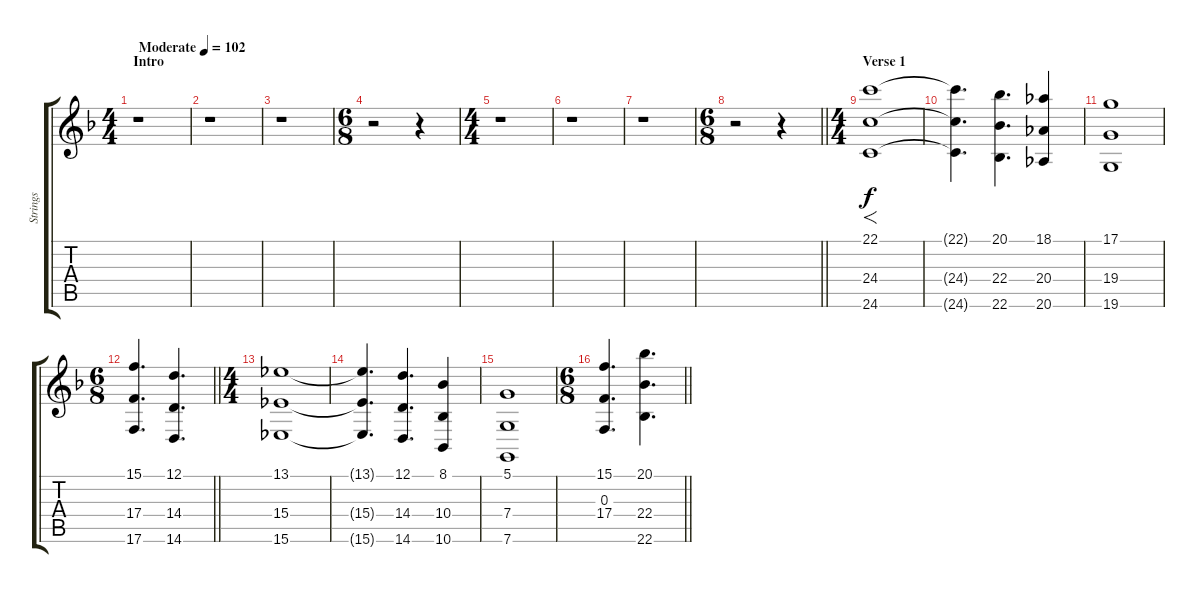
\track ("Strings" "Strings") {instrument stringensemble2}
\staff {score tabs}
\tuning (D4 A3 F3 C3 G2 C2) {hide}
\ts (4 4)
\section ("" "Intro")
\tempo (102 "Moderate")
\clef g2
\ks f
r.1{dy f instrument stringensemble2} |
r.1 |
r.1 |
\ts (6 8)
r.2 r.4 |
\ts (4 4)
r.1 |
r.1 |
r.1 |
\ts (6 8)
\barLineRight lightlight
r.2 r.4 |
\ts (4 4)
\section ("" "Verse 1")
(22.1 24.4 24.6).1{f} |
(22.1{t} 24.4{t} 24.6{t}).4{d} (20.1 22.4 22.6).4{d} (18.1 20.4 20.6).4 |
(17.1 19.4 19.6).1 |
\ts (6 8)
\barLineRight lightlight
(15.1 17.4 17.6).4{d} (12.1 14.4 14.6).4{d} |
\ts (4 4)
(13.1 15.4 15.6).1 |
(13.1{t} 15.4{t} 15.6{t}).4{d} (12.1 14.4 14.6).4{d} (8.1 10.4 10.6).4 |
(5.1 7.4 7.6).1 |
\ts (6 8)
\barLineRight lightlight
(15.1 0.3 17.4).4{d} (20.1 22.4 22.6).4{d}
